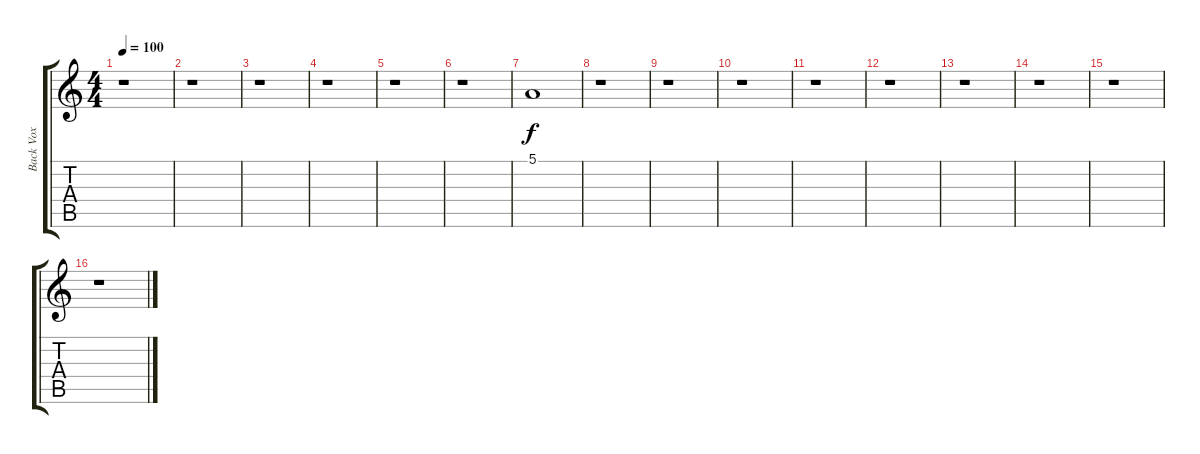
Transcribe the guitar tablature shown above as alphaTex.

\track ("Back Vox" "Back Vox") {instrument drawbarorgan}
\staff {score tabs}
\tuning (E4 B3 G3 D3 A2 E2) {hide}
\ts (4 4)
\tempo 100
\clef g2
\ks c
r.1{dy f} |
r.1 |
r.1 |
r.1 |
r.1 |
r.1 |
5.1.1 |
r.1 |
r.1 |
r.1 |
r.1 |
r.1 |
r.1 |
r.1 |
r.1 |
r.1
